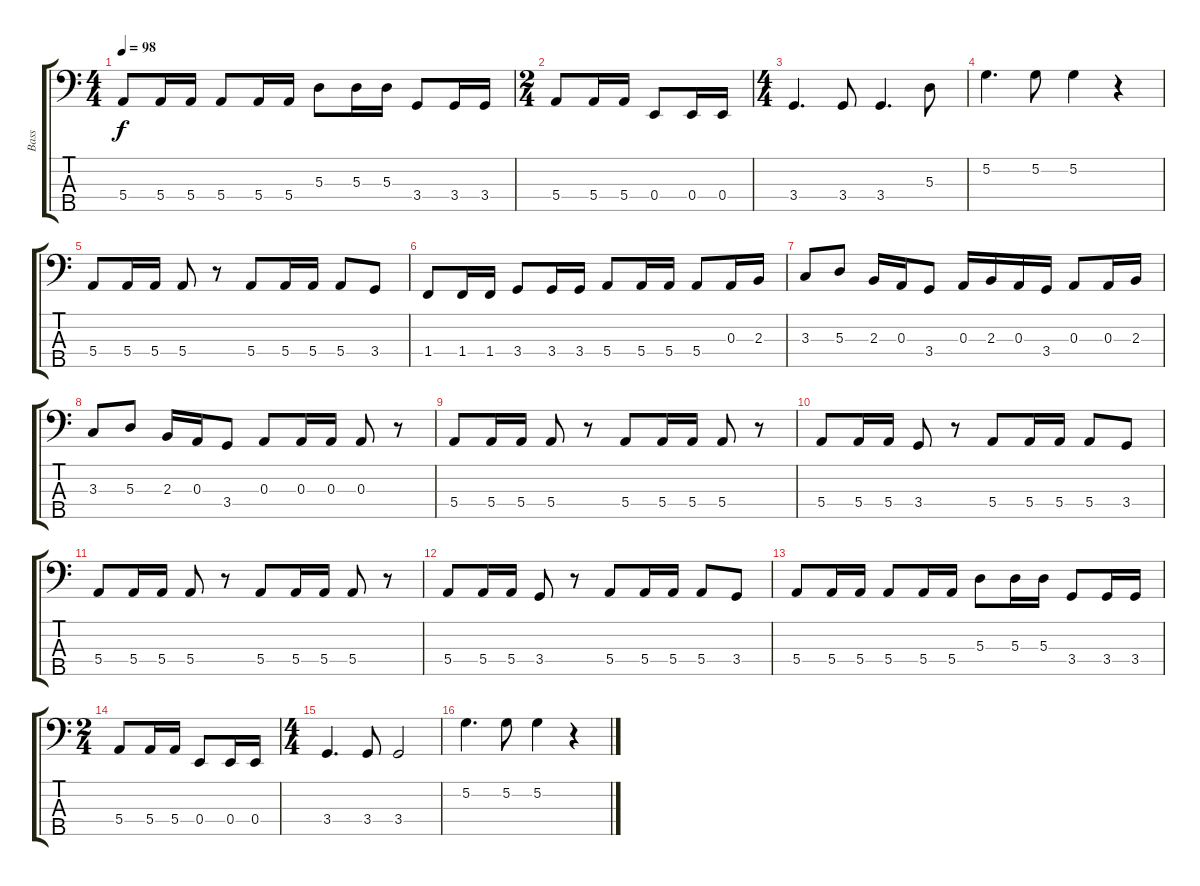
\track ("Bass" "Bass") {instrument electricbassfinger}
\staff {score tabs}
\tuning (G2 D2 A1 E1 B0) {hide}
\ts (4 4)
\tempo 98
\clef f4
\ks c
5.4.8{dy f} 5.4.16 5.4.16 5.4.8 5.4.16 5.4.16 5.3.8 5.3.16 5.3.16 3.4.8 3.4.16 3.4.16 |
\ts (2 4)
5.4.8 5.4.16 5.4.16 0.4.8 0.4.16 0.4.16 |
\ts (4 4)
3.4.4{d} 3.4.8 3.4.4{d} 5.3.8 |
5.2.4{d} 5.2.8 5.2.4 r.4 |
5.4.8 5.4.16 5.4.16 5.4.8 r.8 5.4.8 5.4.16 5.4.16 5.4.8 3.4.8 |
1.4.8 1.4.16 1.4.16 3.4.8 3.4.16 3.4.16 5.4.8 5.4.16 5.4.16 5.4.8 0.3.16 2.3.16 |
3.3.8 5.3.8 2.3.16 0.3.16 3.4.8 0.3.16 2.3.16 0.3.16 3.4.16 0.3.8 0.3.16 2.3.16 |
3.3.8 5.3.8 2.3.16 0.3.16 3.4.8 0.3.8 0.3.16 0.3.16 0.3.8 r.8 |
5.4.8 5.4.16 5.4.16 5.4.8 r.8 5.4.8 5.4.16 5.4.16 5.4.8 r.8 |
5.4.8 5.4.16 5.4.16 3.4.8 r.8 5.4.8 5.4.16 5.4.16 5.4.8 3.4.8 |
5.4.8 5.4.16 5.4.16 5.4.8 r.8 5.4.8 5.4.16 5.4.16 5.4.8 r.8 |
5.4.8 5.4.16 5.4.16 3.4.8 r.8 5.4.8 5.4.16 5.4.16 5.4.8 3.4.8 |
5.4.8 5.4.16 5.4.16 5.4.8 5.4.16 5.4.16 5.3.8 5.3.16 5.3.16 3.4.8 3.4.16 3.4.16 |
\ts (2 4)
5.4.8 5.4.16 5.4.16 0.4.8 0.4.16 0.4.16 |
\ts (4 4)
3.4.4{d} 3.4.8 3.4.2 |
5.2.4{d} 5.2.8 5.2.4 r.4
